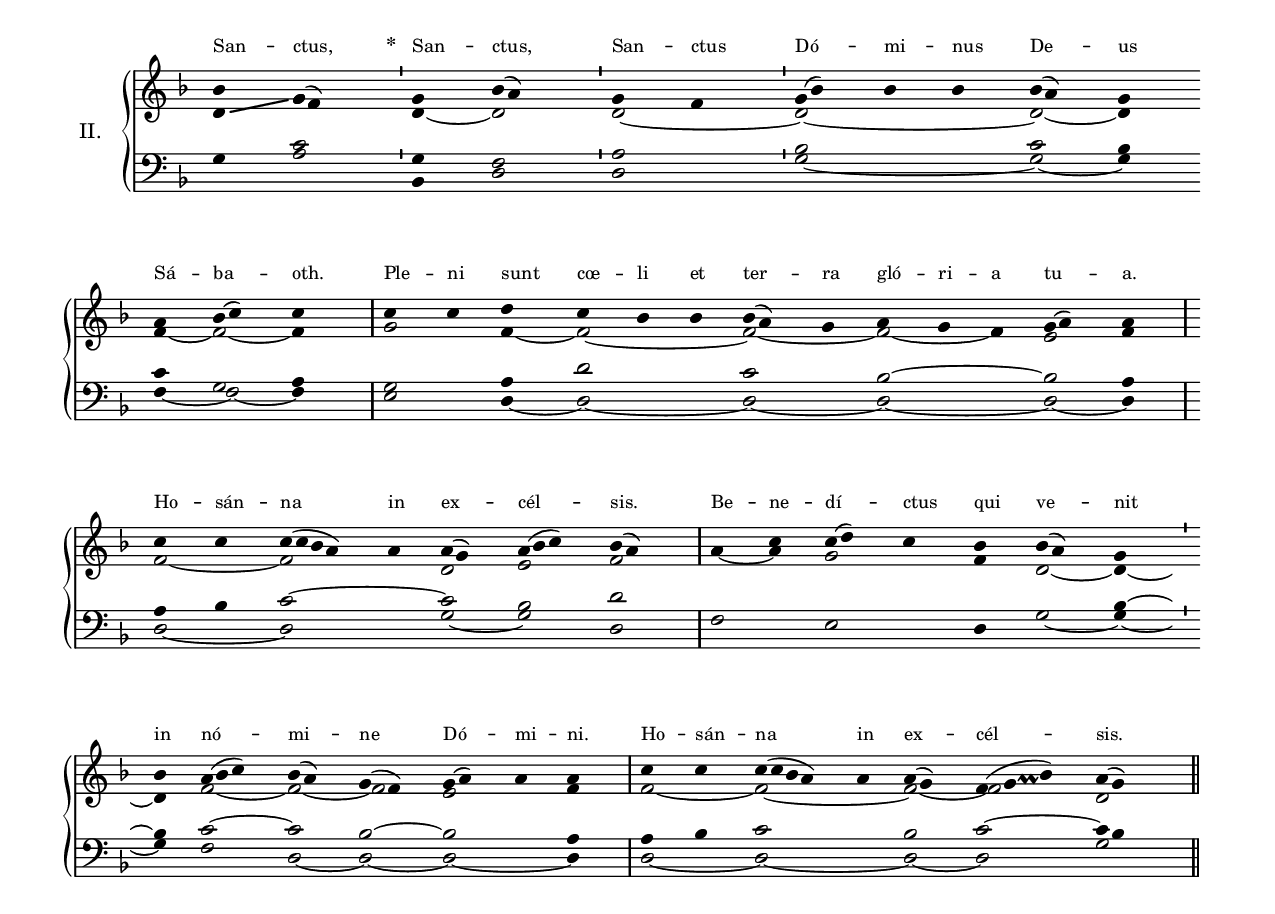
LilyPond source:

\version "2.18"
\include "gregorian.ly"
\include "noh2.ily"

%Page reference: page v.89
%(volume.page)

%Proofed 3/14

global = {
 \key g \dorian
 \cadenzaOn 
 \override Glissando #'thickness = #2.0
}

chantText = \lyricmode {
San -- ctus, 
\set stanza = " * " San -- ctus, San -- ctus Dó -- mi -- nus De -- us Sá -- ba -- oth. 
Ple -- ni sunt cœ -- li et ter -- ra gló -- ri -- a tu -- a. 
Ho -- sán -- na in ex -- cél -- sis. 
Be -- ne -- dí -- ctus qui ve -- nit in nó -- mi -- ne Dó -- mi -- ni. 
Ho -- sán -- na in ex -- cél -- sis. }

chantMusic = {
\tieDown   bes'4 g'4 ( f'4) \divisioMinima
 g'4 bes'4 ( a'4) \divisioMinima
 g'4 f'4 \divisioMinima
 g'4 ( bes'4) bes'4 bes'4 bes'4 ( a'4) g'4 \forceBreak
 a'4 bes'4 ( c''4) c''4 \divisioMaxima
 c''4 c''4 d''4 c''4 bes'4 bes'4 bes'4 ( a'4) g'4 a'4 g'4 f'4 g'4 ( a'4) a'4 \divisioMaxima
 \forceBreak
 c''4 c''4 c''4 ( c''4 bes'4 a'4) a'4 a'4 ( g'4) a'4 ( bes'4 c''4) bes'4 ( a'4) \divisioMaxima
 a'4 c''4 c''4 ( d''4) c''4 bes'4 bes'4 ( a'4) g'4 \divisioMinima
 \forceBreak
 bes'4 a'4 ( bes'4 c''4) bes'4 ( a'4) g'4 ( f'4) g'4 ( a'4) a'4 a'4 \divisioMaxima
 c''4 c''4 c''4 ( c''4 bes'4 a'4) a'4 a'4 ( g'4) f'4 ( g'4 \quil a' bes'4) a'4 ( g'4) \finalis

}

altoMusic = {
d'4 -\tweak Glissando.Y-offset #-0.8 \glissando g'4 f'4 \divisioMinima
d'4 ~ d'2 \divisioMinima
d'2 ~ \divisioMinima
d'2*4/2 ~ d'2 ~ d'4 f'4 ~ f'2 ~ f'4 \divisioMaxima
g'2 f'4 ~ f'2*3/2 ~ f'2*3/2 ~ f'2 ~ f'4 e'2 f'4 \divisioMaxima
f'2 ~ f'2*5/2 d'2 e'2*3/2 f'2 \divisioMaxima
a'4 ~ a'4 g'2*3/2 f'4 d'2 ~ d'4 ~ \divisioMinima
d'4 f'2*3/2 ~ f'2 ~ f'2 e'2*3/2 f'4 \divisioMaxima
f'2 ~ f'2*5/2 ~ f'2 ~ f'2*4/2 d'2 \finalis
}

tenorMusic = {
g4 c'2 \divisioMinima
g4 f2 \divisioMinima
a2 \divisioMinima
bes2*4/2 c'2 bes4 c'4 g2 a4 \divisioMaxima
g2 a4 d'2*3/2 c'2*3/2 bes2*3/2 ~ bes2 a4 \divisioMaxima
a4 bes4 c'2*5/2 ~ c'2 bes2*3/2 d'2 \divisioMaxima
r2*8/2 bes4 ~ \divisioMinima
bes4 c'2*3/2 ~ c'2 bes2 ~ bes2*3/2 a4 \divisioMaxima
a4 bes4 c'2*5/2 bes2 c'2*4/2 ~ c'4 bes4 \finalis
}

bassMusic = {
r4 a2 \divisioMinima
bes,4 d2 \divisioMinima
d2 \divisioMinima
g2*4/2 ~ g2 ~ g4 f4 ~ f2 ~ f4 \divisioMaxima
e2 d4 ~ d2*3/2 ~ d2*3/2 ~ d2*3/2 ~ d2 ~ d4 \divisioMaxima
d2 ~ d2*5/2 g2 ~ g2*3/2 d2 \divisioMaxima
f2 e2*3/2 d4 g2 ~ g4 ~ \divisioMinima
g4 f2*3/2 d2 ~ d2 ~ d2*3/2 ~ d4 \divisioMaxima
d2 ~ d2*5/2 ~ d2 ~ d2*4/2 g2 \finalis
}

voiceLines = {
\voiceLineStyle


}

\score{
  <<
    \new Lyrics
    \new GrandStaff <<
      \set GrandStaff.autoBeaming = ##f
      \set GrandStaff.instrumentName = \markup \center-column {
        "II."
      }
      \new Staff = up <<
        \new Voice = "chant" {
          \voiceOne \global \chantMusic
        }
        \new Voice {
          \voiceTwo \global \altoMusic
        }
      >>

      \new Staff = down <<
        \clef bass
        \new Voice {
          \voiceOne \global \tenorMusic
        }
        \new Voice {
          \voiceTwo \global \bassMusic
        }
	\new Voice {
        \voiceThree \global \voiceLines
        }
      >>
    >>
    \context Lyrics {
      \lyricsto chant {
      \chantText
    }
    }
  >>
  \layout{
  }
  
}
